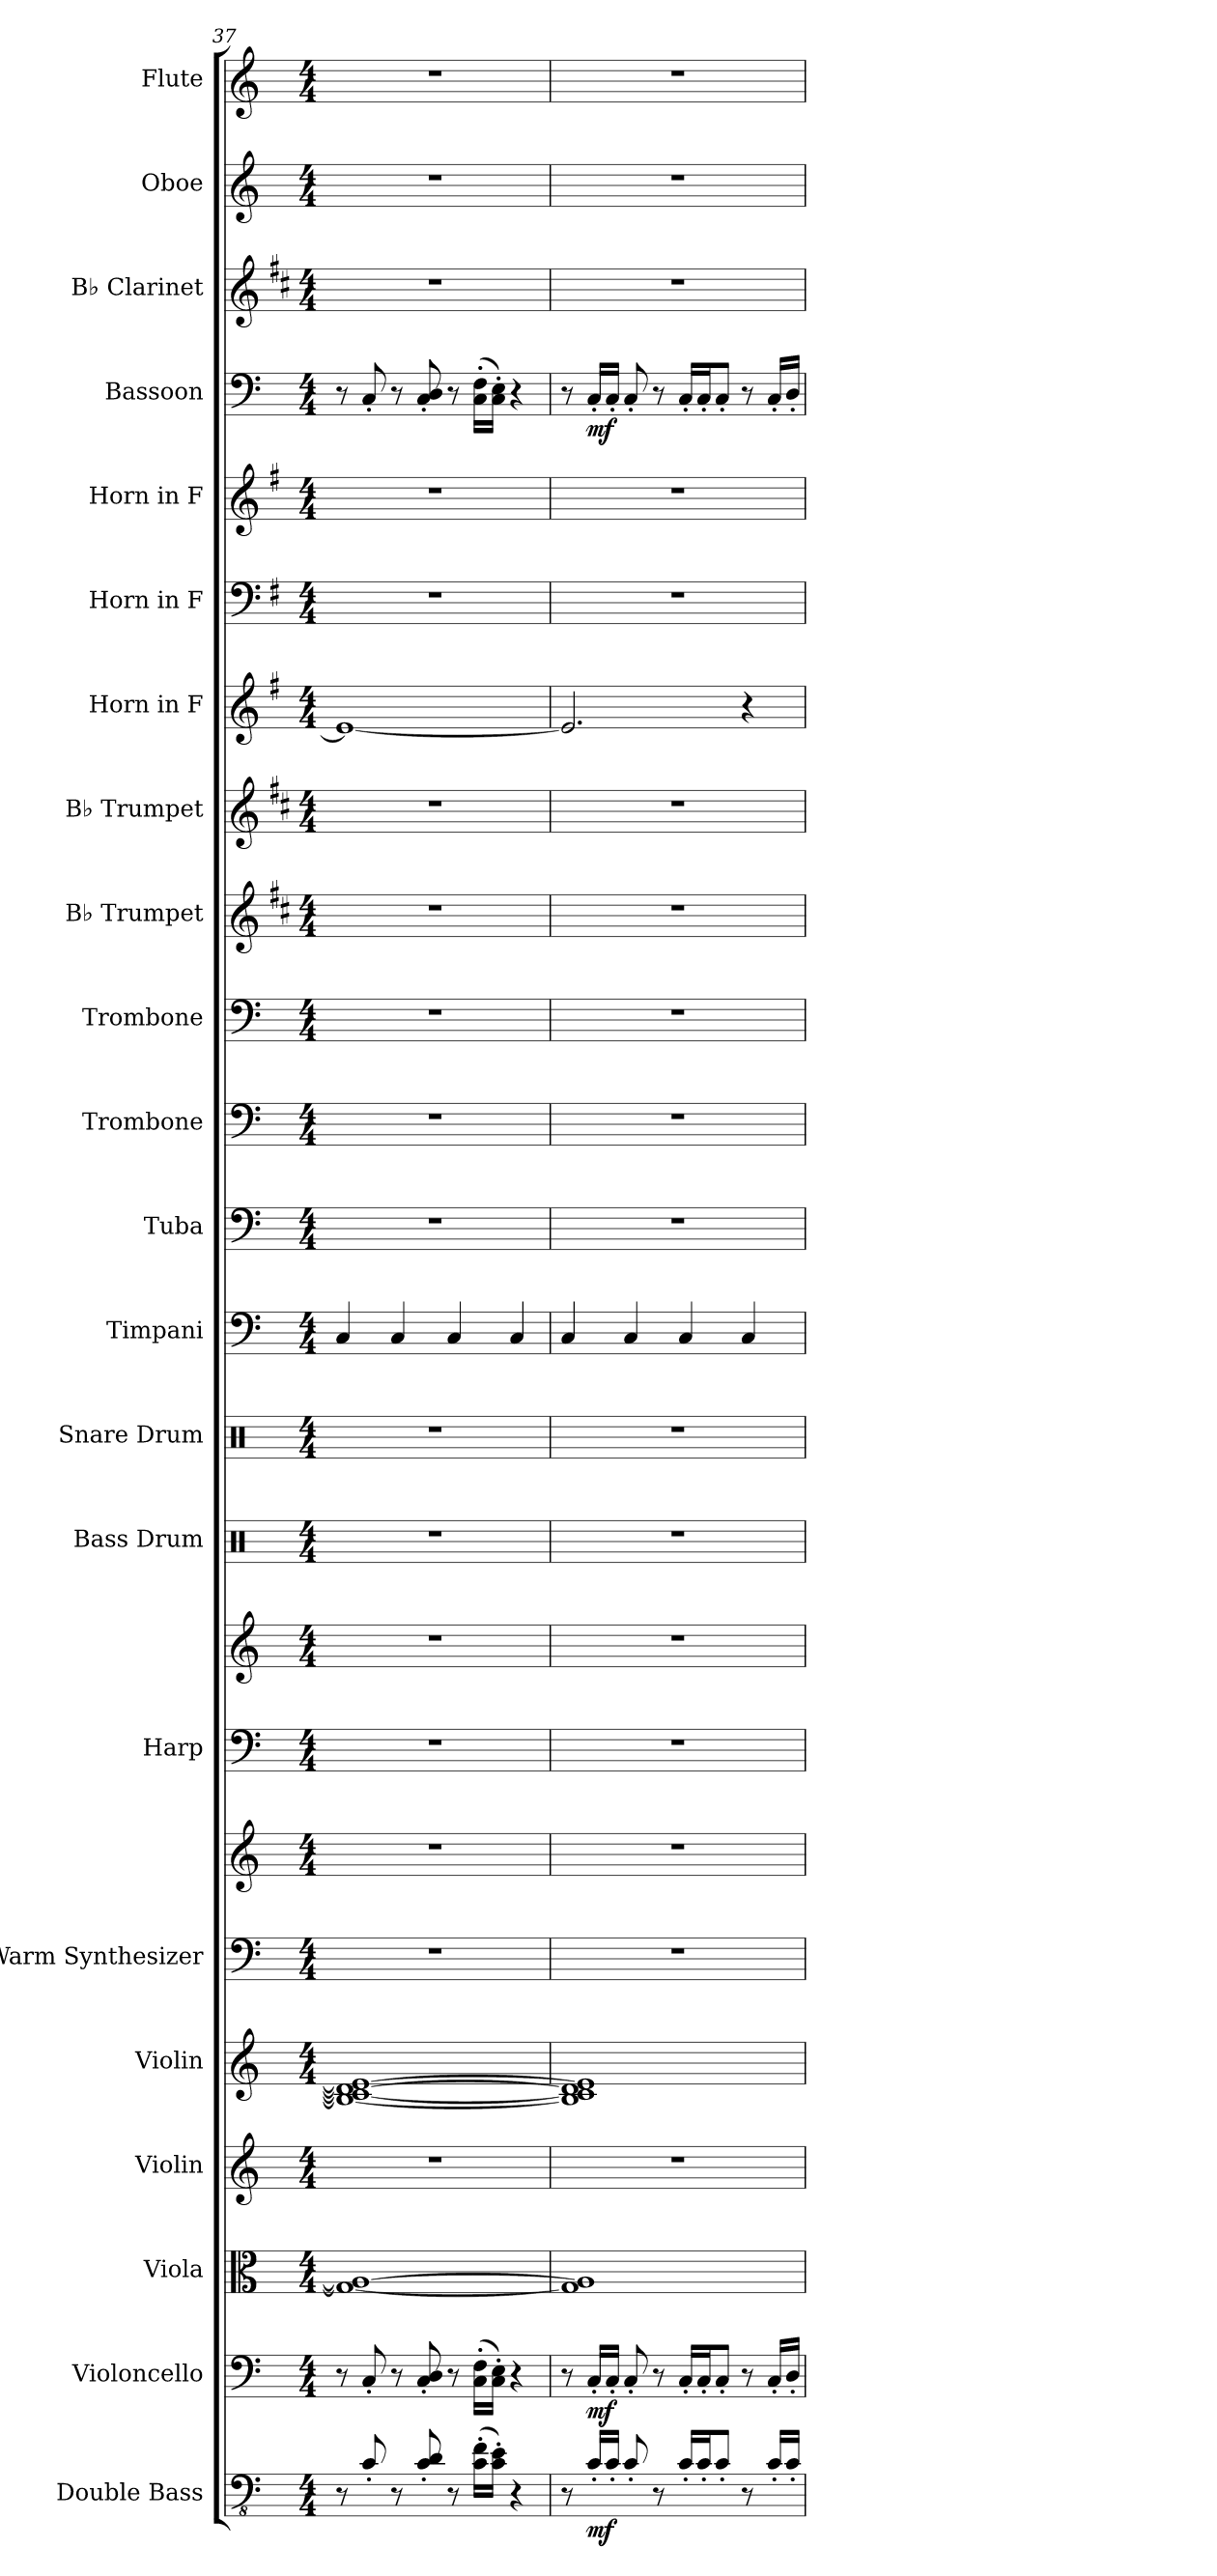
**kern	**dynam	**kern	**dynam	**kern	**kern	**kern	**kern	**kern	**kern	**kern	**kern	**kern	**kern	**kern	**kern	**kern	**kern	**kern	**kern	**kern	**kern	**kern	**dynam	**kern	**kern	**kern
*part22	*part22	*part21	*part21	*part20	*part19	*part18	*part17	*part17	*part16	*part16	*part15	*part14	*part13	*part12	*part11	*part10	*part9	*part8	*part7	*part6	*part5	*part4	*part4	*part3	*part2	*part1
*staff24	*staff24	*staff23	*staff23	*staff22	*staff21	*staff20	*staff19	*staff18	*staff17	*staff16	*staff15	*staff14	*staff13	*staff12	*staff11	*staff10	*staff9	*staff8	*staff7	*staff6	*staff5	*staff4	*staff4	*staff3	*staff2	*staff1
*I"Double Bass	*	*I"Violoncello	*	*I"Viola	*I"Violin	*I"Violin	*I"Warm Synthesizer	*	*I"Harp	*	*I"Bass Drum	*I"Snare Drum	*I"Timpani	*I"Tuba	*I"Trombone	*I"Trombone	*I"B♭ Trumpet	*I"B♭ Trumpet	*I"Horn in F	*I"Horn in F	*I"Horn in F	*I"Bassoon	*	*I"B♭ Clarinet	*I"Oboe	*I"Flute
*I'Db.	*	*I'Vc.	*	*I'Vla.	*I'Vln.	*I'Vln.	*I'Synth.	*	*I'Hrp.	*	*I'B. Dr.	*I'Sn. Dr.	*I'Timp.	*I'Tba.	*I'Tbn.	*I'Tbn.	*I'B♭ Tpt.	*I'B♭ Tpt.	*	*	*	*I'Bsn.	*	*I'B♭ Cl.	*I'Ob.	*I'Fl.
*clefFv4	*	*clefF4	*	*clefC3	*clefG2	*clefG2	*clefF4	*clefG2	*clefF4	*clefG2	*clefX	*clefX	*clefF4	*clefF4	*clefF4	*clefF4	*clefG2	*clefG2	*clefG2	*clefF4	*clefG2	*clefF4	*	*clefG2	*clefG2	*clefG2
*ITrd7c12	*	*	*	*	*	*	*	*	*	*	*	*	*	*	*	*	*ITrd1c2	*ITrd1c2	*ITrd4c7	*ITrd4c7	*ITrd4c7	*	*	*ITrd1c2	*	*
*k[]	*	*k[]	*	*k[]	*k[]	*k[]	*k[]	*k[]	*k[]	*k[]	*k[]	*k[]	*k[]	*k[]	*k[]	*k[]	*k[]	*k[]	*k[]	*k[]	*k[]	*k[]	*	*k[]	*k[]	*k[]
*M4/4	*	*M4/4	*	*M4/4	*M4/4	*M4/4	*M4/4	*M4/4	*M4/4	*M4/4	*M4/4	*M4/4	*M4/4	*M4/4	*M4/4	*M4/4	*M4/4	*M4/4	*M4/4	*M4/4	*M4/4	*M4/4	*	*M4/4	*M4/4	*M4/4
=37	=37	=37	=37	=37	=37	=37	=37	=37	=37	=37	=37	=37	=37	=37	=37	=37	=37	=37	=37	=37	=37	=37	=37	=37	=37	=37
8r	.	8r	.	1G_ 1A-_	1r	1B_ 1c_ 1d_ 1e-_	1r	1r	1r	1r	1r	1r	4C/	1r	1r	1r	1r	1r	1A-_	1r	1r	8r	.	1r	1r	1r
8CC'/	.	8C'/	.	.	.	.	.	.	.	.	.	.	.	.	.	.	.	.	.	.	.	8C'/	.	.	.	.
8r	.	8r	.	.	.	.	.	.	.	.	.	.	4C/	.	.	.	.	.	.	.	.	8r	.	.	.	.
8CC/' 8DD/'	.	8C/' 8D/'	.	.	.	.	.	.	.	.	.	.	.	.	.	.	.	.	.	.	.	8C/' 8D/'	.	.	.	.
8r	.	8r	.	.	.	.	.	.	.	.	.	.	4C/	.	.	.	.	.	.	.	.	8r	.	.	.	.
(16CC\' 16FF\'LL	.	(16C\' 16F\'LL	.	.	.	.	.	.	.	.	.	.	.	.	.	.	.	.	.	.	.	(16C\' 16F\'LL	.	.	.	.
16CC\' 16EE\'JJ)	.	16C\' 16E\'JJ)	.	.	.	.	.	.	.	.	.	.	.	.	.	.	.	.	.	.	.	16C\' 16E\'JJ)	.	.	.	.
4r	.	4r	.	.	.	.	.	.	.	.	.	.	4C/	.	.	.	.	.	.	.	.	4r	.	.	.	.
=38	=38	=38	=38	=38	=38	=38	=38	=38	=38	=38	=38	=38	=38	=38	=38	=38	=38	=38	=38	=38	=38	=38	=38	=38	=38	=38
8r	.	8r	.	1G] 1A-]	1r	1B] 1c] 1d] 1e-]	1r	1r	1r	1r	1r	1r	4C/	1r	1r	1r	1r	1r	2.A-/]	1r	1r	8r	.	1r	1r	1r
!	!LO:DY:b	!	!LO:DY:b	!	!	!	!	!	!	!	!	!	!	!	!	!	!	!	!	!	!	!	!LO:DY:b	!	!	!
16CC'/LL	mf	16C'/LL	mf	.	.	.	.	.	.	.	.	.	.	.	.	.	.	.	.	.	.	16C'/LL	mf	.	.	.
16CC'/JJ	.	16C'/JJ	.	.	.	.	.	.	.	.	.	.	.	.	.	.	.	.	.	.	.	16C'/JJ	.	.	.	.
8CC'/	.	8C'/	.	.	.	.	.	.	.	.	.	.	4C/	.	.	.	.	.	.	.	.	8C'/	.	.	.	.
8r	.	8r	.	.	.	.	.	.	.	.	.	.	.	.	.	.	.	.	.	.	.	8r	.	.	.	.
16CC'/LL	.	16C'/LL	.	.	.	.	.	.	.	.	.	.	4C/	.	.	.	.	.	.	.	.	16C'/LL	.	.	.	.
16CC'/J	.	16C'/J	.	.	.	.	.	.	.	.	.	.	.	.	.	.	.	.	.	.	.	16C'/J	.	.	.	.
8CC'/J	.	8C'/J	.	.	.	.	.	.	.	.	.	.	.	.	.	.	.	.	.	.	.	8C'/J	.	.	.	.
8r	.	8r	.	.	.	.	.	.	.	.	.	.	4C/	.	.	.	.	.	4r	.	.	8r	.	.	.	.
16CC'/LL	.	16C'/LL	.	.	.	.	.	.	.	.	.	.	.	.	.	.	.	.	.	.	.	16C'/LL	.	.	.	.
16CC'/JJ	.	16D'/JJ	.	.	.	.	.	.	.	.	.	.	.	.	.	.	.	.	.	.	.	16D'/JJ	.	.	.	.
=	=	=	=	=	=	=	=	=	=	=	=	=	=	=	=	=	=	=	=	=	=	=	=	=	=	=
*-	*-	*-	*-	*-	*-	*-	*-	*-	*-	*-	*-	*-	*-	*-	*-	*-	*-	*-	*-	*-	*-	*-	*-	*-	*-	*-
